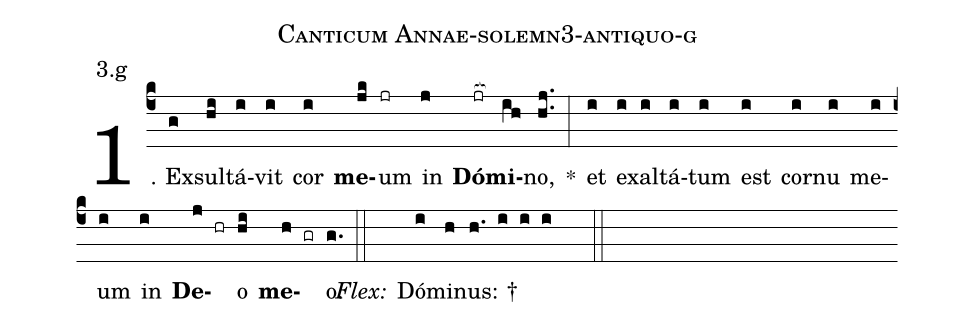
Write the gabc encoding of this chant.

name: Canticum Annae-solemn3-antiquo-g;
annotation: 3.g;
%%
(c4)1. Ex(g)sul(hi)tá(i)vit(i) cor(i) <b>me</b>(jk)um(jr) in(j) <b>Dó</b>(jr[ocb:1{])<b>mi</b>(ih[ocb:0}])no,(hj..) *(:) et(i) ex(i)al(i)tá(i)tum(i) est(i) cor(i)nu(i) me(i)um(i) in(i) <b>De</b>(j hr)o(hi) <b>me</b>(h gr)o.(g.) (::)
<i>Flex:</i>()  Dó(i)mi(h)nus: †(h. i i i  ::)
